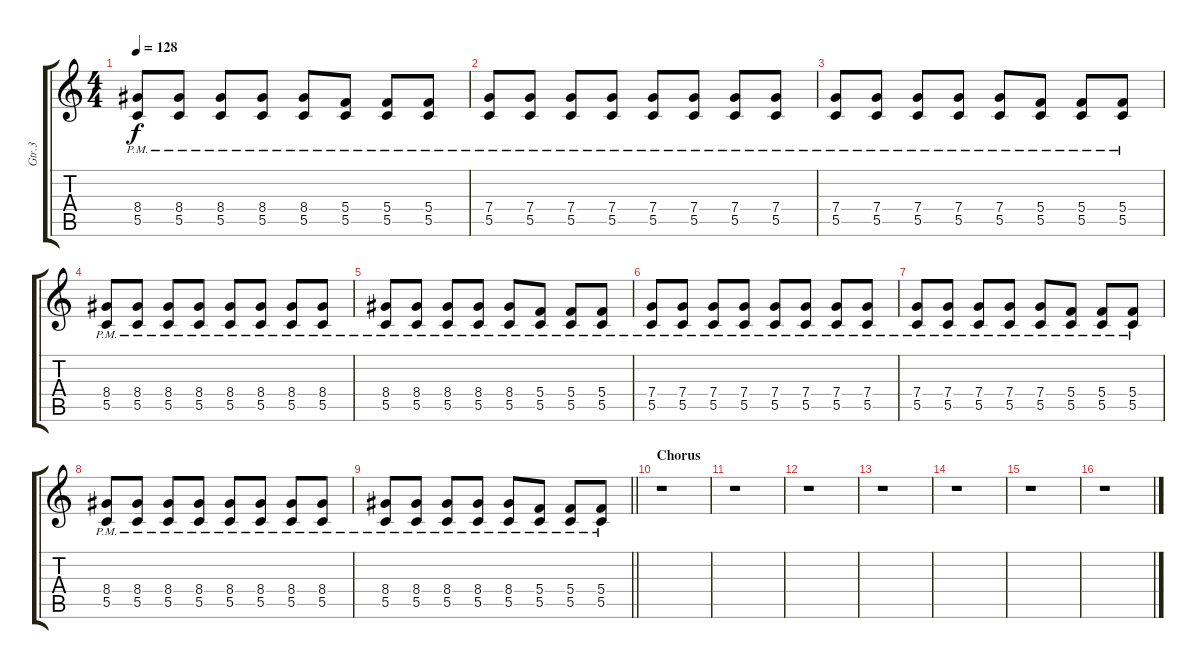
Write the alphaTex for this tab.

\track ("Gtr.3" "Gtr.3") {instrument electricguitarjazz}
\staff {score tabs}
\tuning (D4 A3 F3 C3 G2 C2) {hide}
\ts (4 4)
\tempo 128
\clef g2
\ks c
(8.4{pm} 5.5{pm}).8{dy f} (8.4{pm} 5.5{pm}).8 (8.4{pm} 5.5{pm}).8 (8.4{pm} 5.5{pm}).8 (8.4{pm} 5.5{pm}).8 (5.4{pm} 5.5{pm}).8 (5.4{pm} 5.5{pm}).8 (5.4{pm} 5.5{pm}).8 |
(7.4{pm} 5.5{pm}).8 (7.4{pm} 5.5{pm}).8 (7.4{pm} 5.5{pm}).8 (7.4{pm} 5.5{pm}).8 (7.4{pm} 5.5{pm}).8 (7.4{pm} 5.5{pm}).8 (7.4{pm} 5.5{pm}).8 (7.4{pm} 5.5{pm}).8 |
(7.4{pm} 5.5{pm}).8 (7.4{pm} 5.5{pm}).8 (7.4{pm} 5.5{pm}).8 (7.4{pm} 5.5{pm}).8 (7.4{pm} 5.5{pm}).8 (5.4{pm} 5.5{pm}).8 (5.4{pm} 5.5{pm}).8 (5.4{pm} 5.5{pm}).8 |
(8.4{pm} 5.5{pm}).8 (8.4{pm} 5.5{pm}).8 (8.4{pm} 5.5{pm}).8 (8.4{pm} 5.5{pm}).8 (8.4{pm} 5.5{pm}).8 (8.4{pm} 5.5{pm}).8 (8.4{pm} 5.5{pm}).8 (8.4{pm} 5.5{pm}).8 |
(8.4{pm} 5.5{pm}).8 (8.4{pm} 5.5{pm}).8 (8.4{pm} 5.5{pm}).8 (8.4{pm} 5.5{pm}).8 (8.4{pm} 5.5{pm}).8 (5.4{pm} 5.5{pm}).8 (5.4{pm} 5.5{pm}).8 (5.4{pm} 5.5{pm}).8 |
(7.4{pm} 5.5{pm}).8 (7.4{pm} 5.5{pm}).8 (7.4{pm} 5.5{pm}).8 (7.4{pm} 5.5{pm}).8 (7.4{pm} 5.5{pm}).8 (7.4{pm} 5.5{pm}).8 (7.4{pm} 5.5{pm}).8 (7.4{pm} 5.5{pm}).8 |
(7.4{pm} 5.5{pm}).8 (7.4{pm} 5.5{pm}).8 (7.4{pm} 5.5{pm}).8 (7.4{pm} 5.5{pm}).8 (7.4{pm} 5.5{pm}).8 (5.4{pm} 5.5{pm}).8 (5.4{pm} 5.5{pm}).8 (5.4{pm} 5.5{pm}).8 |
(8.4{pm} 5.5{pm}).8 (8.4{pm} 5.5{pm}).8 (8.4{pm} 5.5{pm}).8 (8.4{pm} 5.5{pm}).8 (8.4{pm} 5.5{pm}).8 (8.4{pm} 5.5{pm}).8 (8.4{pm} 5.5{pm}).8 (8.4{pm} 5.5{pm}).8 |
\barLineRight lightlight
(8.4{pm} 5.5{pm}).8 (8.4{pm} 5.5{pm}).8 (8.4{pm} 5.5{pm}).8 (8.4{pm} 5.5{pm}).8 (8.4{pm} 5.5{pm}).8 (5.4{pm} 5.5{pm}).8 (5.4{pm} 5.5{pm}).8 (5.4{pm} 5.5{pm}).8 |
\section ("" "Chorus")
r.1 |
r.1 |
r.1 |
r.1 |
r.1 |
r.1 |
r.1
